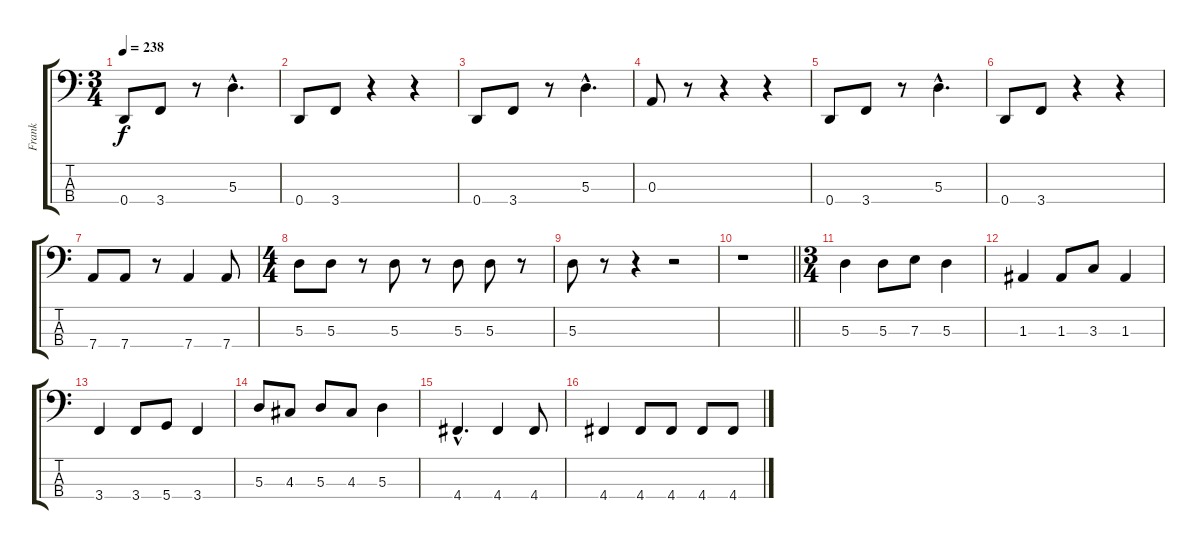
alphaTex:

\track ("Frank" "Frank") {instrument electricbassfinger}
\staff {score tabs}
\tuning (G2 D2 A1 D1) {hide}
\ts (3 4)
\tempo 238
\clef f4
\ks c
0.4.8{dy f} 3.4.8 r.8 5.3{hac}.4{d} |
0.4.8 3.4.8 r.4 r.4 |
0.4.8 3.4.8 r.8 5.3{hac}.4{d} |
0.3.8 r.8 r.4 r.4 |
0.4.8 3.4.8 r.8 5.3{hac}.4{d} |
0.4.8 3.4.8 r.4 r.4 |
7.4.8 7.4.8 r.8 7.4.4 7.4.8 |
\ts (4 4)
5.3.8 5.3.8 r.8 5.3.8 r.8 5.3.8 5.3.8 r.8 |
5.3.8 r.8 r.4 r.2 |
\barLineRight lightlight
r.1 |
\ts (3 4)
5.3.4 5.3.8 7.3.8 5.3.4 |
1.3.4 1.3.8 3.3.8 1.3.4 |
3.4.4 3.4.8 5.4.8 3.4.4 |
5.3.8 4.3.8 5.3.8 4.3.8 5.3.4 |
4.4{hac}.4{d} 4.4.4 4.4.8 |
4.4.4 4.4.8 4.4.8 4.4.8 4.4.8
